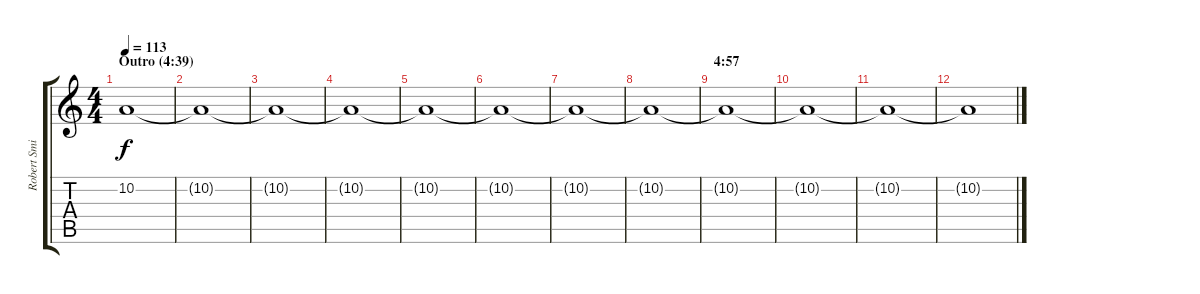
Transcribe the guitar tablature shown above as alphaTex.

\track ("Robert Smith (keyboard 3)" "Robert Smi") {instrument percussiveorgan}
\staff {score tabs}
\tuning (E4 B3 G3 D3 A2 E2) {hide}
\ts (4 4)
\section ("" "Outro (4:39)")
\tempo 113
\clef g2
\ks c
10.2.1{dy f volume 8} |
10.2{t}.1 |
10.2{t}.1{volume 6} |
10.2{t}.1 |
10.2{t}.1{volume 5} |
10.2{t}.1 |
10.2{t}.1{volume 3} |
10.2{t}.1 |
\section ("" "4:57")
10.2{t}.1{volume 2} |
10.2{t}.1 |
10.2{t}.1{volume 0} |
10.2{t}.1
